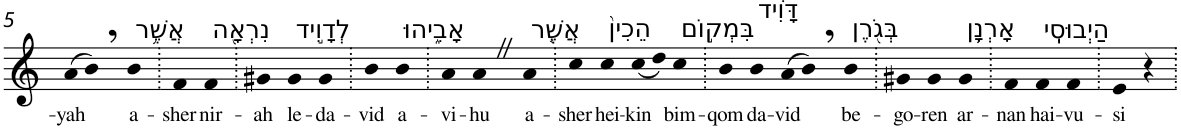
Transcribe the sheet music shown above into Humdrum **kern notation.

**kern	**text
*part1	*part1
*staff1	*staff1
*I"Piano	*
*I'Pno	*
!!LO:PB:g=z
*clefG2	*
*k[]	*
=5	=5
!	!LO:LY:b
(>8a	-yah
8b,)	.
!LO:TX:a:t=אֲשֶׁ֥ר	!
!	!LO:LY:b
4b	a-
=6.	=6.
!	!LO:LY:b
4f	-sher
!LO:TX:a:t=נִרְאָ֖ה	!
!	!LO:LY:b
4f	nir-
=7.	=7.
!	!LO:LY:b
4g#X	-ah
!LO:TX:a:t=לְדָוִ֣יד	!
!	!LO:LY:b
4g#	le-
!	!LO:LY:b
4g#	-da-
=8.	=8.
!	!LO:LY:b
4b	-vid
!LO:TX:a:t=אָבִ֑יהוּ	!
!	!LO:LY:b
4b	a-
=9.	=9.
!	!LO:LY:b
4a	-vi-
!	!LO:LY:b
4aZ	-hu
!LO:TX:a:t=אֲשֶׁ֤ר	!
!	!LO:LY:b
4a	a-
=10.	=10.
!	!LO:LY:b
4cc	-sher
!LO:TX:a:t=הֵכִין֙	!
!	!LO:LY:b
4cc	hei-
!	!LO:LY:b
(<8cc	-kin
8dd)	.
!LO:TX:a:t=בִּמְק֣וֹם	!
!	!LO:LY:b
4cc	bim-
=11.	=11.
!	!LO:LY:b
4b	-qom
!LO:TX:a:t=דָּוִ֔יד	!
!	!LO:LY:b
4b	da-
!	!LO:LY:b
(>8a	-vid
8b,)	.
!LO:TX:a:t=בְּגֹ֖רֶן	!
!	!LO:LY:b
4b	be-
=12.	=12.
!	!LO:LY:b
4g#X	-go-
!	!LO:LY:b
4g#	-ren
!LO:TX:a:t=אָרְנָ֥ן	!
!	!LO:LY:b
4g#	ar-
=13.	=13.
!	!LO:LY:b
4f	-nan
!LO:TX:a:t=הַיְבוּסִֽי	!
!	!LO:LY:b
4f	hai-
!	!LO:LY:b
4f	-vu-
=14.	=14.
!	!LO:LY:b
4e	-si
4r	.
=.	=.
*-	*-
